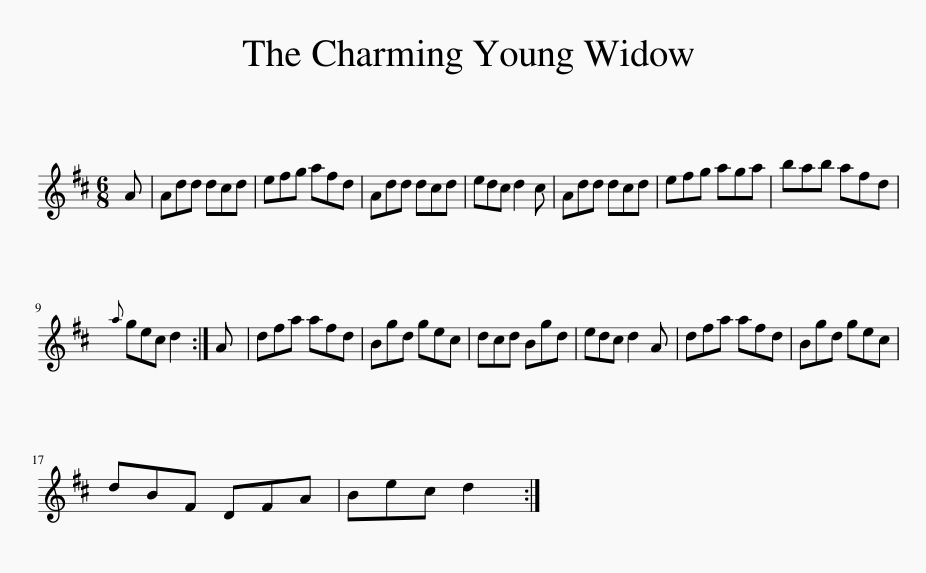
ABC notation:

X:1
L:1/8
M:6/8
I:linebreak $
K:D
V:1 treble
V:1
 A | Add dcd | efg afd | Add dcd | edc d2 c | %5
 Add dcd | efg aga | bab afd |${a} gec d2 :| A | %10
 dfa afd | Bgd gec | dcd Bgd | edc d2 A | dfa afd | %15
 Bgd gec |$ dBF DFA | Bec d2 :| %18
